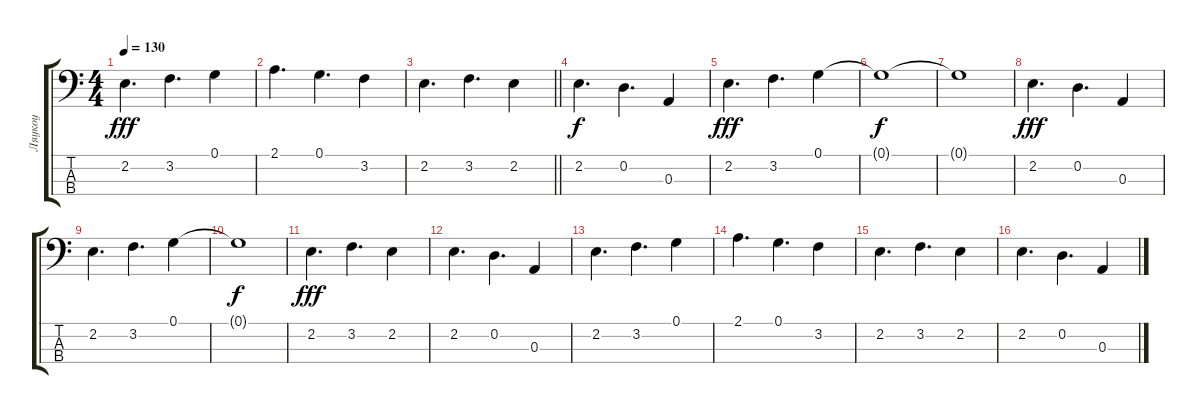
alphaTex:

\track ("Ляукоу" "Ляукоу") {instrument electricbassfinger}
\staff {score tabs}
\tuning (G2 D2 A1 E1) {hide}
\ts (4 4)
\tempo 130
\clef f4
\ks c
2.2.4{d dy fff} 3.2.4{d} 0.1.4 |
2.1.4{d} 0.1.4{d} 3.2.4 |
\barLineRight lightlight
2.2.4{d} 3.2.4{d} 2.2.4 |
2.2.4{d dy f} 0.2.4{d} 0.3.4 |
2.2.4{d dy fff} 3.2.4{d} 0.1.4 |
0.1{t}.1{dy f} |
0.1{t}.1 |
2.2.4{d dy fff} 0.2.4{d} 0.3.4 |
2.2.4{d} 3.2.4{d} 0.1.4 |
0.1{t}.1{dy f} |
2.2.4{d dy fff} 3.2.4{d} 2.2.4 |
2.2.4{d} 0.2.4{d} 0.3.4 |
2.2.4{d} 3.2.4{d} 0.1.4 |
2.1.4{d} 0.1.4{d} 3.2.4 |
2.2.4{d} 3.2.4{d} 2.2.4 |
2.2.4{d} 0.2.4{d} 0.3.4
